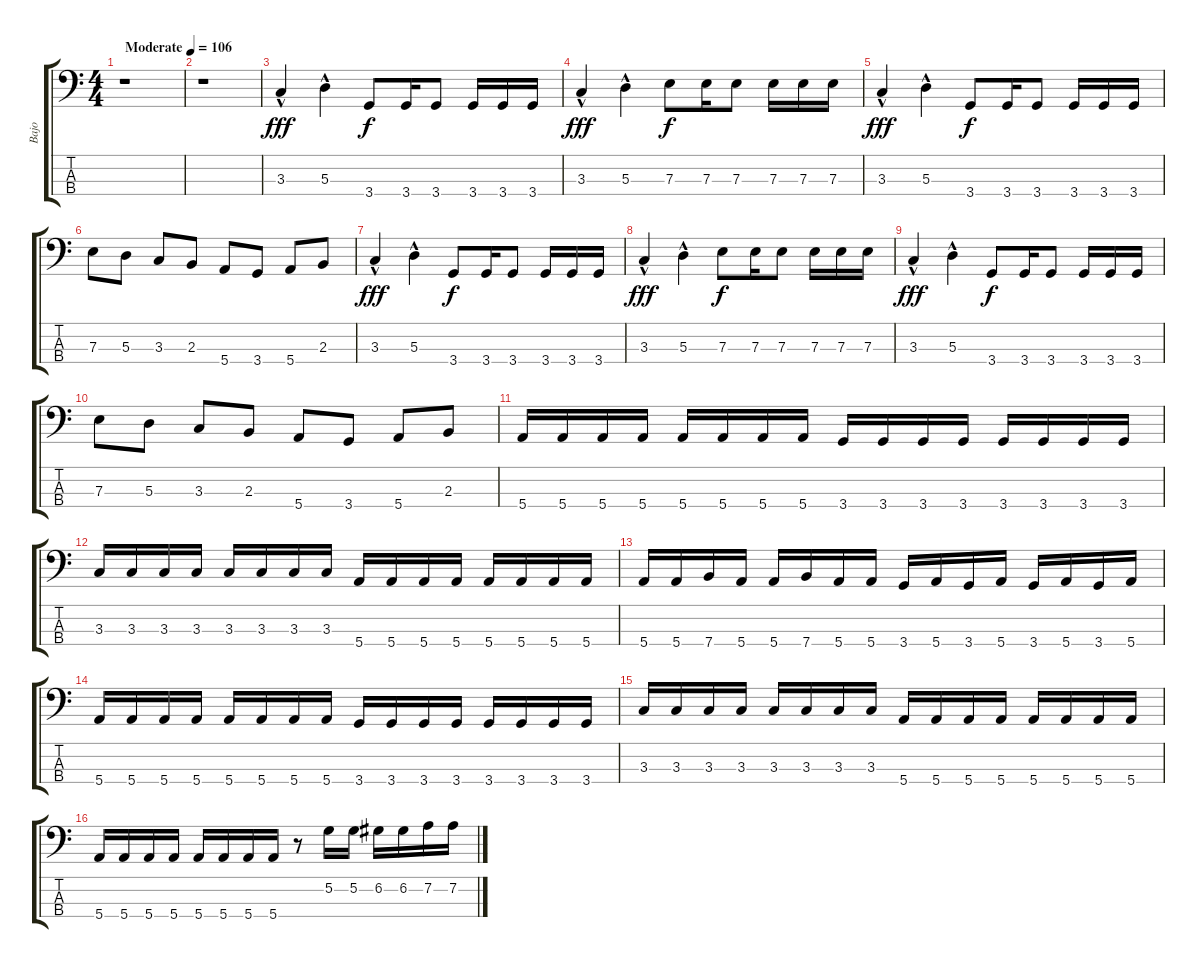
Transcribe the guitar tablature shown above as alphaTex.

\track ("Bajo" "Bajo") {instrument electricbassfinger}
\staff {score tabs}
\tuning (G2 D2 A1 E1) {hide}
\ts (4 4)
\tempo (106 "Moderate")
\clef f4
\ks c
r.1{dy fff instrument electricbassfinger} |
r.1 |
3.3{hac}.4 5.3{hac}.4 3.4.8{dy f} 3.4.16 3.4.8 3.4.16 3.4.16 3.4.16 |
3.3{hac}.4{dy fff} 5.3{hac}.4 7.3.8{dy f} 7.3.16 7.3.8 7.3.16 7.3.16 7.3.16 |
3.3{hac}.4{dy fff} 5.3{hac}.4 3.4.8{dy f} 3.4.16 3.4.8 3.4.16 3.4.16 3.4.16 |
7.3.8 5.3.8 3.3.8 2.3.8 5.4.8 3.4.8 5.4.8 2.3.8 |
3.3{hac}.4{dy fff} 5.3{hac}.4 3.4.8{dy f} 3.4.16 3.4.8 3.4.16 3.4.16 3.4.16 |
3.3{hac}.4{dy fff} 5.3{hac}.4 7.3.8{dy f} 7.3.16 7.3.8 7.3.16 7.3.16 7.3.16 |
3.3{hac}.4{dy fff} 5.3{hac}.4 3.4.8{dy f} 3.4.16 3.4.8 3.4.16 3.4.16 3.4.16 |
7.3.8 5.3.8 3.3.8 2.3.8 5.4.8 3.4.8 5.4.8 2.3.8 |
5.4.16 5.4.16 5.4.16 5.4.16 5.4.16 5.4.16 5.4.16 5.4.16 3.4.16 3.4.16 3.4.16 3.4.16 3.4.16 3.4.16 3.4.16 3.4.16 |
3.3.16 3.3.16 3.3.16 3.3.16 3.3.16 3.3.16 3.3.16 3.3.16 5.4.16 5.4.16 5.4.16 5.4.16 5.4.16 5.4.16 5.4.16 5.4.16 |
5.4.16 5.4.16 7.4.16 5.4.16 5.4.16 7.4.16 5.4.16 5.4.16 3.4.16 5.4.16 3.4.16 5.4.16 3.4.16 5.4.16 3.4.16 5.4.16 |
5.4.16 5.4.16 5.4.16 5.4.16 5.4.16 5.4.16 5.4.16 5.4.16 3.4.16 3.4.16 3.4.16 3.4.16 3.4.16 3.4.16 3.4.16 3.4.16 |
3.3.16 3.3.16 3.3.16 3.3.16 3.3.16 3.3.16 3.3.16 3.3.16 5.4.16 5.4.16 5.4.16 5.4.16 5.4.16 5.4.16 5.4.16 5.4.16 |
5.4.16 5.4.16 5.4.16 5.4.16 5.4.16 5.4.16 5.4.16 5.4.16 r.8 5.2.16 5.2.16 6.2.16 6.2.16 7.2.16 7.2.16
